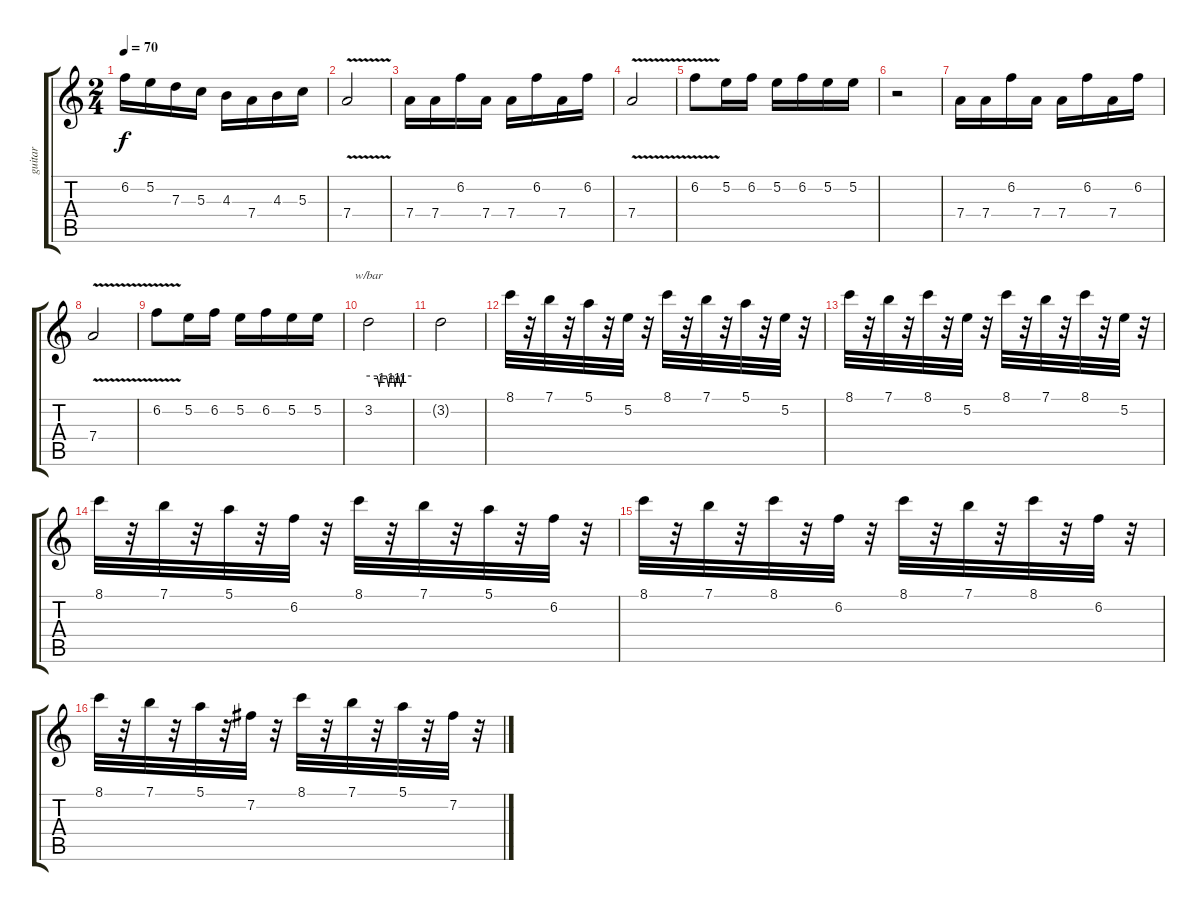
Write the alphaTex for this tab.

\track ("guitar    solo   one" "guitar    ") {instrument overdrivenguitar}
\staff {score tabs}
\tuning (E4 B3 G3 D3 A2 E2) {hide}
\ts (2 4)
\tempo 70
\clef g2
\ks c
6.2.16{dy f} 5.2.16 7.3.16 5.3.16 4.3.16 7.4.16 4.3.16 5.3.16 |
7.4{v}.2 |
7.4.16 7.4.16 6.2.16 7.4.16 7.4.16 6.2.16 7.4.16 6.2.16 |
7.4{v}.2 |
6.2{v}.8 5.2.16 6.2.16 5.2.16 6.2.16 5.2.16 5.2.16 |
r.2 |
7.4.16 7.4.16 6.2.16 7.4.16 7.4.16 6.2.16 7.4.16 6.2.16 |
7.4{v}.2 |
6.2{v}.8 5.2.16 6.2.16 5.2.16 6.2.16 5.2.16 5.2.16 |
3.2.2{tbe (custom default 0 0 12 0 15 -4 17 0 25 0 28 -4 30 0 35 0 37 -4 40 0 42 0 45 -4 48 0 60 0)} |
3.2{t}.2 |
8.1.32 r.32 7.1.32 r.32 5.1.32 r.32 5.2.32 r.32 8.1.32 r.32 7.1.32 r.32 5.1.32 r.32 5.2.32 r.32 |
8.1.32 r.32 7.1.32 r.32 8.1.32 r.32 5.2.32 r.32 8.1.32 r.32 7.1.32 r.32 8.1.32 r.32 5.2.32 r.32 |
8.1.32 r.32 7.1.32 r.32 5.1.32 r.32 6.2.32 r.32 8.1.32 r.32 7.1.32 r.32 5.1.32 r.32 6.2.32 r.32 |
8.1.32 r.32 7.1.32 r.32 8.1.32 r.32 6.2.32 r.32 8.1.32 r.32 7.1.32 r.32 8.1.32 r.32 6.2.32 r.32 |
8.1.32 r.32 7.1.32 r.32 5.1.32 r.32 7.2.32 r.32 8.1.32 r.32 7.1.32 r.32 5.1.32 r.32 7.2.32 r.32
